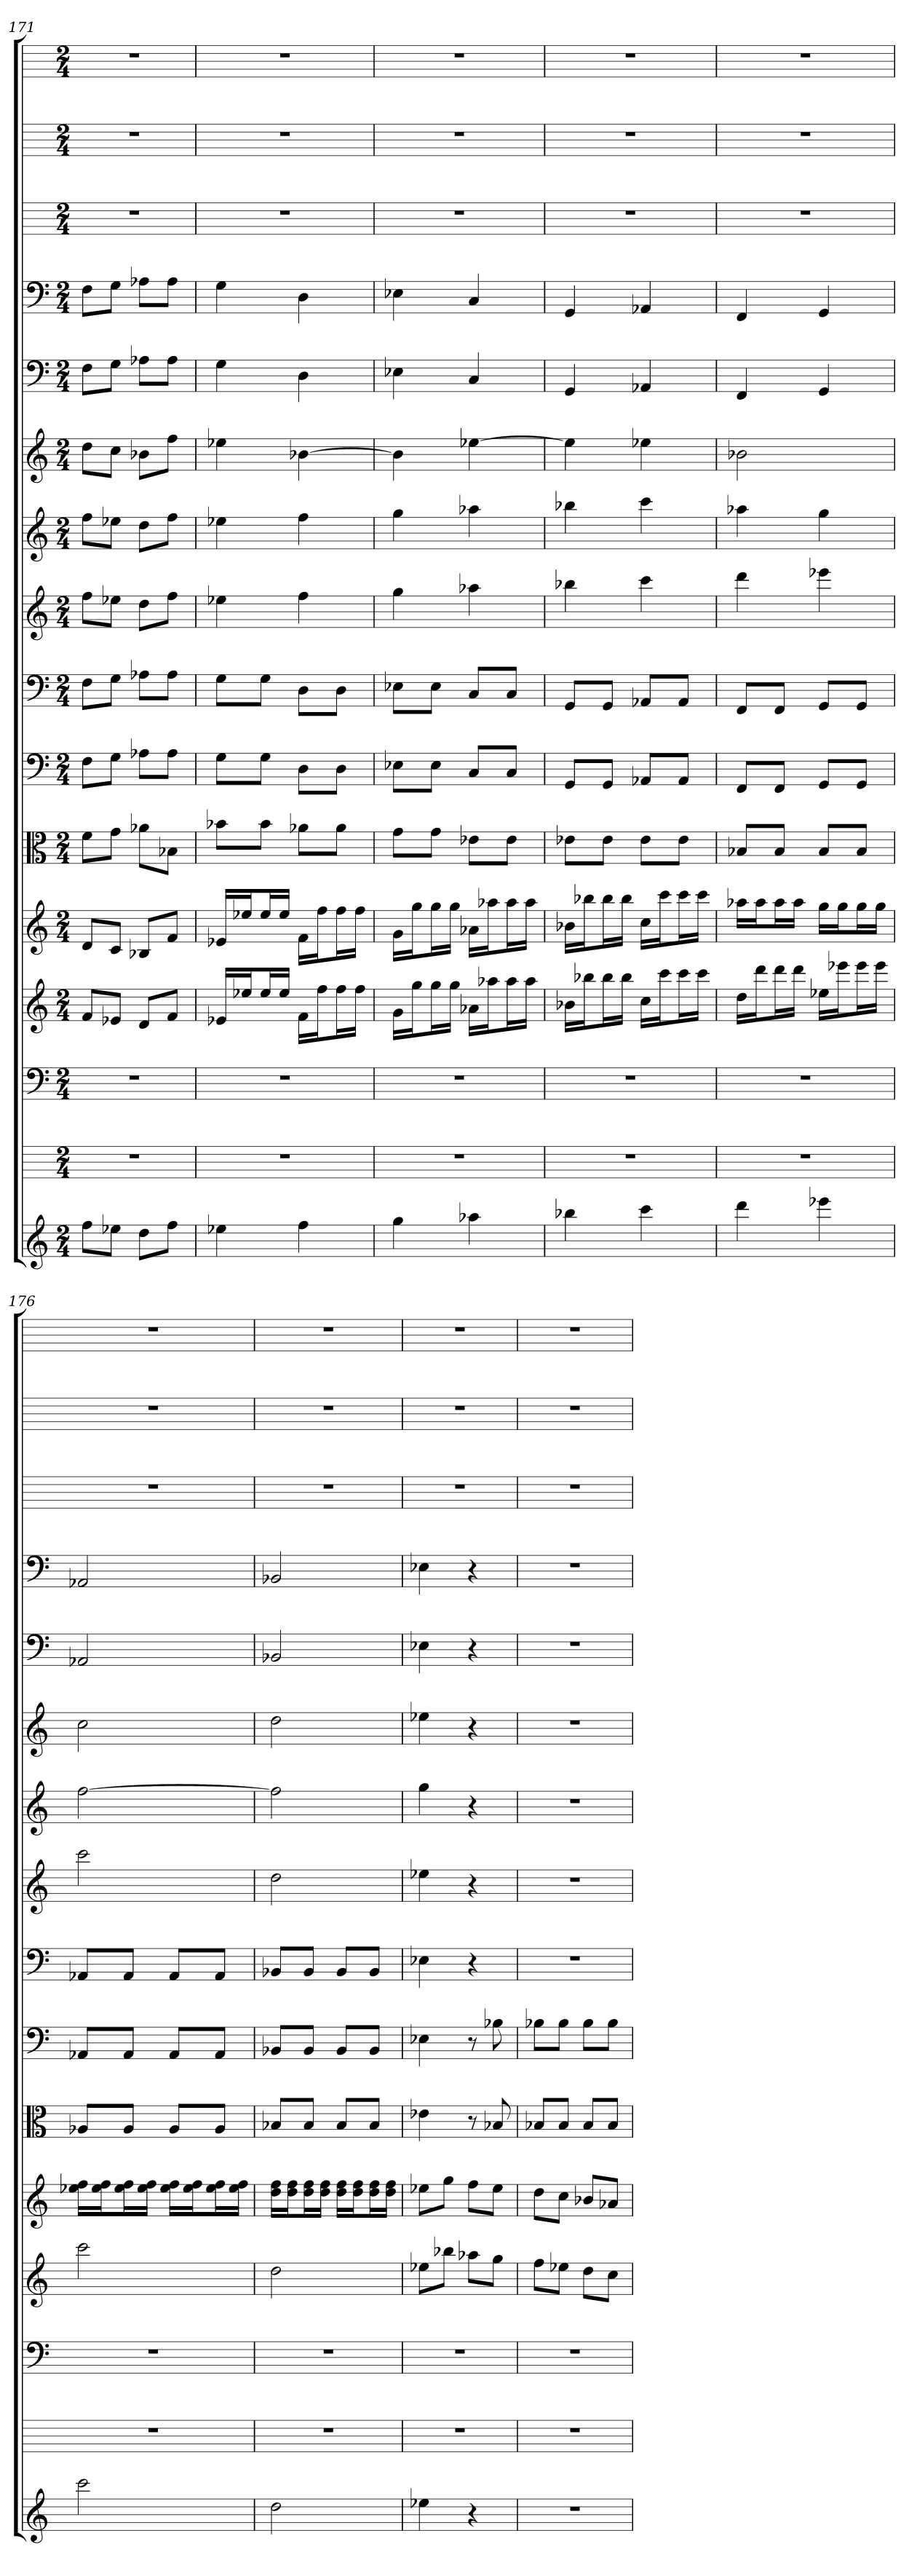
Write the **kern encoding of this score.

**kern	**kern	**kern	**kern	**kern	**kern	**kern	**kern	**kern	**kern	**kern	**kern	**kern	**kern	**kern	**kern
*part16	*part15	*part14	*part13	*part12	*part11	*part10	*part9	*part8	*part7	*part6	*part5	*part4	*part3	*part2	*part1
*staff16	*staff15	*staff14	*staff13	*staff12	*staff11	*staff10	*staff9	*staff8	*staff7	*staff6	*staff5	*staff4	*staff3	*staff2	*staff1
*	*	*clefF4	*	*	*clefC3	*clefF4	*clefF4	*	*	*	*clefF4	*clefF4	*	*	*
*k[]	*k[]	*k[]	*k[]	*k[]	*k[]	*k[]	*k[]	*k[]	*k[]	*k[]	*k[]	*k[]	*k[]	*k[]	*k[]
*C:	*C:	*C:	*C:	*C:	*C:	*C:	*C:	*C:	*C:	*C:	*C:	*C:	*C:	*C:	*C:
*M2/4	*M2/4	*M2/4	*M2/4	*M2/4	*M2/4	*M2/4	*M2/4	*M2/4	*M2/4	*M2/4	*M2/4	*M2/4	*M2/4	*M2/4	*M2/4
=171	=171	=171	=171	=171	=171	=171	=171	=171	=171	=171	=171	=171	=171	=171	=171
8ffL	2r	2r	8fL	8dL	8f\L	8F\L	8F\L	8ffL	8ffL	8ddL	8F\L	8F\L	2r	2r	2r
8ee-XJ	.	.	8e-XJ	8cJ	8g\J	8G\J	8G\J	8ee-XJ	8ee-XJ	8ccJ	8G\J	8G\J	.	.	.
8ddL	.	.	8dL	8B-XL	8a-X\L	8A-X\L	8A-X\L	8ddL	8ddL	8b-XL	8A-X\L	8A-X\L	.	.	.
8ffJ	.	.	8fJ	8fJ	8B-X\J	8A-\J	8A-\J	8ffJ	8ffJ	8ffJ	8A-\J	8A-\J	.	.	.
=172	=172	=172	=172	=172	=172	=172	=172	=172	=172	=172	=172	=172	=172	=172	=172
4ee-X	2r	2r	16e-XLL	16e-XLL	8b-X\L	8G\L	8G\L	4ee-X	4ee-X	4ee-X	4G	4G	2r	2r	2r
.	.	.	16ee-XJ	16ee-XJ	.	.	.	.	.	.	.	.	.	.	.
.	.	.	16ee-L	16ee-L	8b-\J	8G\J	8G\J	.	.	.	.	.	.	.	.
.	.	.	16ee-JJ	16ee-JJ	.	.	.	.	.	.	.	.	.	.	.
4ff	.	.	16fLL	16fLL	8a-X\L	8D\L	8D\L	4ff	4ff	[4b-X	4D	4D	.	.	.
.	.	.	16ffJ	16ffJ	.	.	.	.	.	.	.	.	.	.	.
.	.	.	16ffL	16ffL	8a-\J	8D\J	8D\J	.	.	.	.	.	.	.	.
.	.	.	16ffJJ	16ffJJ	.	.	.	.	.	.	.	.	.	.	.
=173	=173	=173	=173	=173	=173	=173	=173	=173	=173	=173	=173	=173	=173	=173	=173
4gg	2r	2r	16gLL	16gLL	8g\L	8E-X\L	8E-X\L	4gg	4gg	4b-]	4E-X	4E-X	2r	2r	2r
.	.	.	16ggJ	16ggJ	.	.	.	.	.	.	.	.	.	.	.
.	.	.	16ggL	16ggL	8g\J	8E-\J	8E-\J	.	.	.	.	.	.	.	.
.	.	.	16ggJJ	16ggJJ	.	.	.	.	.	.	.	.	.	.	.
4aa-X	.	.	16a-XLL	16a-XLL	8e-X\L	8C/L	8C/L	4aa-X	4aa-X	[4ee-X	4C	4C	.	.	.
.	.	.	16aa-XJ	16aa-XJ	.	.	.	.	.	.	.	.	.	.	.
.	.	.	16aa-L	16aa-L	8e-\J	8C/J	8C/J	.	.	.	.	.	.	.	.
.	.	.	16aa-JJ	16aa-JJ	.	.	.	.	.	.	.	.	.	.	.
=174	=174	=174	=174	=174	=174	=174	=174	=174	=174	=174	=174	=174	=174	=174	=174
4bb-X	2r	2r	16b-XLL	16b-XLL	8e-X\L	8GG/L	8GG/L	4bb-X	4bb-X	4ee-]	4GG	4GG	2r	2r	2r
.	.	.	16bb-XJ	16bb-XJ	.	.	.	.	.	.	.	.	.	.	.
.	.	.	16bb-L	16bb-L	8e-\J	8GG/J	8GG/J	.	.	.	.	.	.	.	.
.	.	.	16bb-JJ	16bb-JJ	.	.	.	.	.	.	.	.	.	.	.
4ccc	.	.	16ccLL	16ccLL	8e-\L	8AA-X/L	8AA-X/L	4ccc	4ccc	4ee-X	4AA-X	4AA-X	.	.	.
.	.	.	16cccJ	16cccJ	.	.	.	.	.	.	.	.	.	.	.
.	.	.	16cccL	16cccL	8e-\J	8AA-/J	8AA-/J	.	.	.	.	.	.	.	.
.	.	.	16cccJJ	16cccJJ	.	.	.	.	.	.	.	.	.	.	.
=175	=175	=175	=175	=175	=175	=175	=175	=175	=175	=175	=175	=175	=175	=175	=175
4ddd	2r	2r	16ddLL	16aa-XLL	8B-X/L	8FF/L	8FF/L	4ddd	4aa-X	2b-X	4FF	4FF	2r	2r	2r
.	.	.	16dddJ	16aa-J	.	.	.	.	.	.	.	.	.	.	.
.	.	.	16dddL	16aa-L	8B-/J	8FF/J	8FF/J	.	.	.	.	.	.	.	.
.	.	.	16dddJJ	16aa-JJ	.	.	.	.	.	.	.	.	.	.	.
4eee-X	.	.	16ee-XLL	16ggLL	8B-/L	8GG/L	8GG/L	4eee-X	4gg	.	4GG	4GG	.	.	.
.	.	.	16eee-XJ	16ggJ	.	.	.	.	.	.	.	.	.	.	.
.	.	.	16eee-L	16ggL	8B-/J	8GG/J	8GG/J	.	.	.	.	.	.	.	.
.	.	.	16eee-JJ	16ggJJ	.	.	.	.	.	.	.	.	.	.	.
=176	=176	=176	=176	=176	=176	=176	=176	=176	=176	=176	=176	=176	=176	=176	=176
2ccc	2r	2r	2ccc	16ee-X 16ffLL	8A-X/L	8AA-X/L	8AA-X/L	2ccc	[2ff	2cc	2AA-X	2AA-X	2r	2r	2r
.	.	.	.	16ee- 16ffJ	.	.	.	.	.	.	.	.	.	.	.
.	.	.	.	16ee- 16ffL	8A-/J	8AA-/J	8AA-/J	.	.	.	.	.	.	.	.
.	.	.	.	16ee- 16ffJJ	.	.	.	.	.	.	.	.	.	.	.
.	.	.	.	16ee- 16ffLL	8A-/L	8AA-/L	8AA-/L	.	.	.	.	.	.	.	.
.	.	.	.	16ee- 16ffJ	.	.	.	.	.	.	.	.	.	.	.
.	.	.	.	16ee- 16ffL	8A-/J	8AA-/J	8AA-/J	.	.	.	.	.	.	.	.
.	.	.	.	16ee- 16ffJJ	.	.	.	.	.	.	.	.	.	.	.
=177	=177	=177	=177	=177	=177	=177	=177	=177	=177	=177	=177	=177	=177	=177	=177
2dd	2r	2r	2dd	16dd 16ffLL	8B-X/L	8BB-X/L	8BB-X/L	2dd	2ff]	2dd	2BB-X	2BB-X	2r	2r	2r
.	.	.	.	16dd 16ffJ	.	.	.	.	.	.	.	.	.	.	.
.	.	.	.	16dd 16ffL	8B-/J	8BB-/J	8BB-/J	.	.	.	.	.	.	.	.
.	.	.	.	16dd 16ffJJ	.	.	.	.	.	.	.	.	.	.	.
.	.	.	.	16dd 16ffLL	8B-/L	8BB-/L	8BB-/L	.	.	.	.	.	.	.	.
.	.	.	.	16dd 16ffJ	.	.	.	.	.	.	.	.	.	.	.
.	.	.	.	16dd 16ffL	8B-/J	8BB-/J	8BB-/J	.	.	.	.	.	.	.	.
.	.	.	.	16dd 16ffJJ	.	.	.	.	.	.	.	.	.	.	.
=178	=178	=178	=178	=178	=178	=178	=178	=178	=178	=178	=178	=178	=178	=178	=178
4ee-X	2r	2r	8ee-XL	8ee-XL	4e-X	4E-X	4E-X	4ee-X	4gg	4ee-X	4E-X	4E-X	2r	2r	2r
.	.	.	8bb-XJ	8ggJ	.	.	.	.	.	.	.	.	.	.	.
4r	.	.	8aa-XL	8ffL	8r	8r	4r	4r	4r	4r	4r	4r	.	.	.
.	.	.	8ggJ	8ee-J	8B-X	8B-X	.	.	.	.	.	.	.	.	.
=179	=179	=179	=179	=179	=179	=179	=179	=179	=179	=179	=179	=179	=179	=179	=179
2r	2r	2r	8ffL	8ddL	8B-X/L	8B-X\L	2r	2r	2r	2r	2r	2r	2r	2r	2r
.	.	.	8ee-XJ	8ccJ	8B-/J	8B-\J	.	.	.	.	.	.	.	.	.
.	.	.	8ddL	8b-XL	8B-/L	8B-\L	.	.	.	.	.	.	.	.	.
.	.	.	8ccJ	8a-XJ	8B-/J	8B-\J	.	.	.	.	.	.	.	.	.
=	=	=	=	=	=	=	=	=	=	=	=	=	=	=	=
*-	*-	*-	*-	*-	*-	*-	*-	*-	*-	*-	*-	*-	*-	*-	*-
